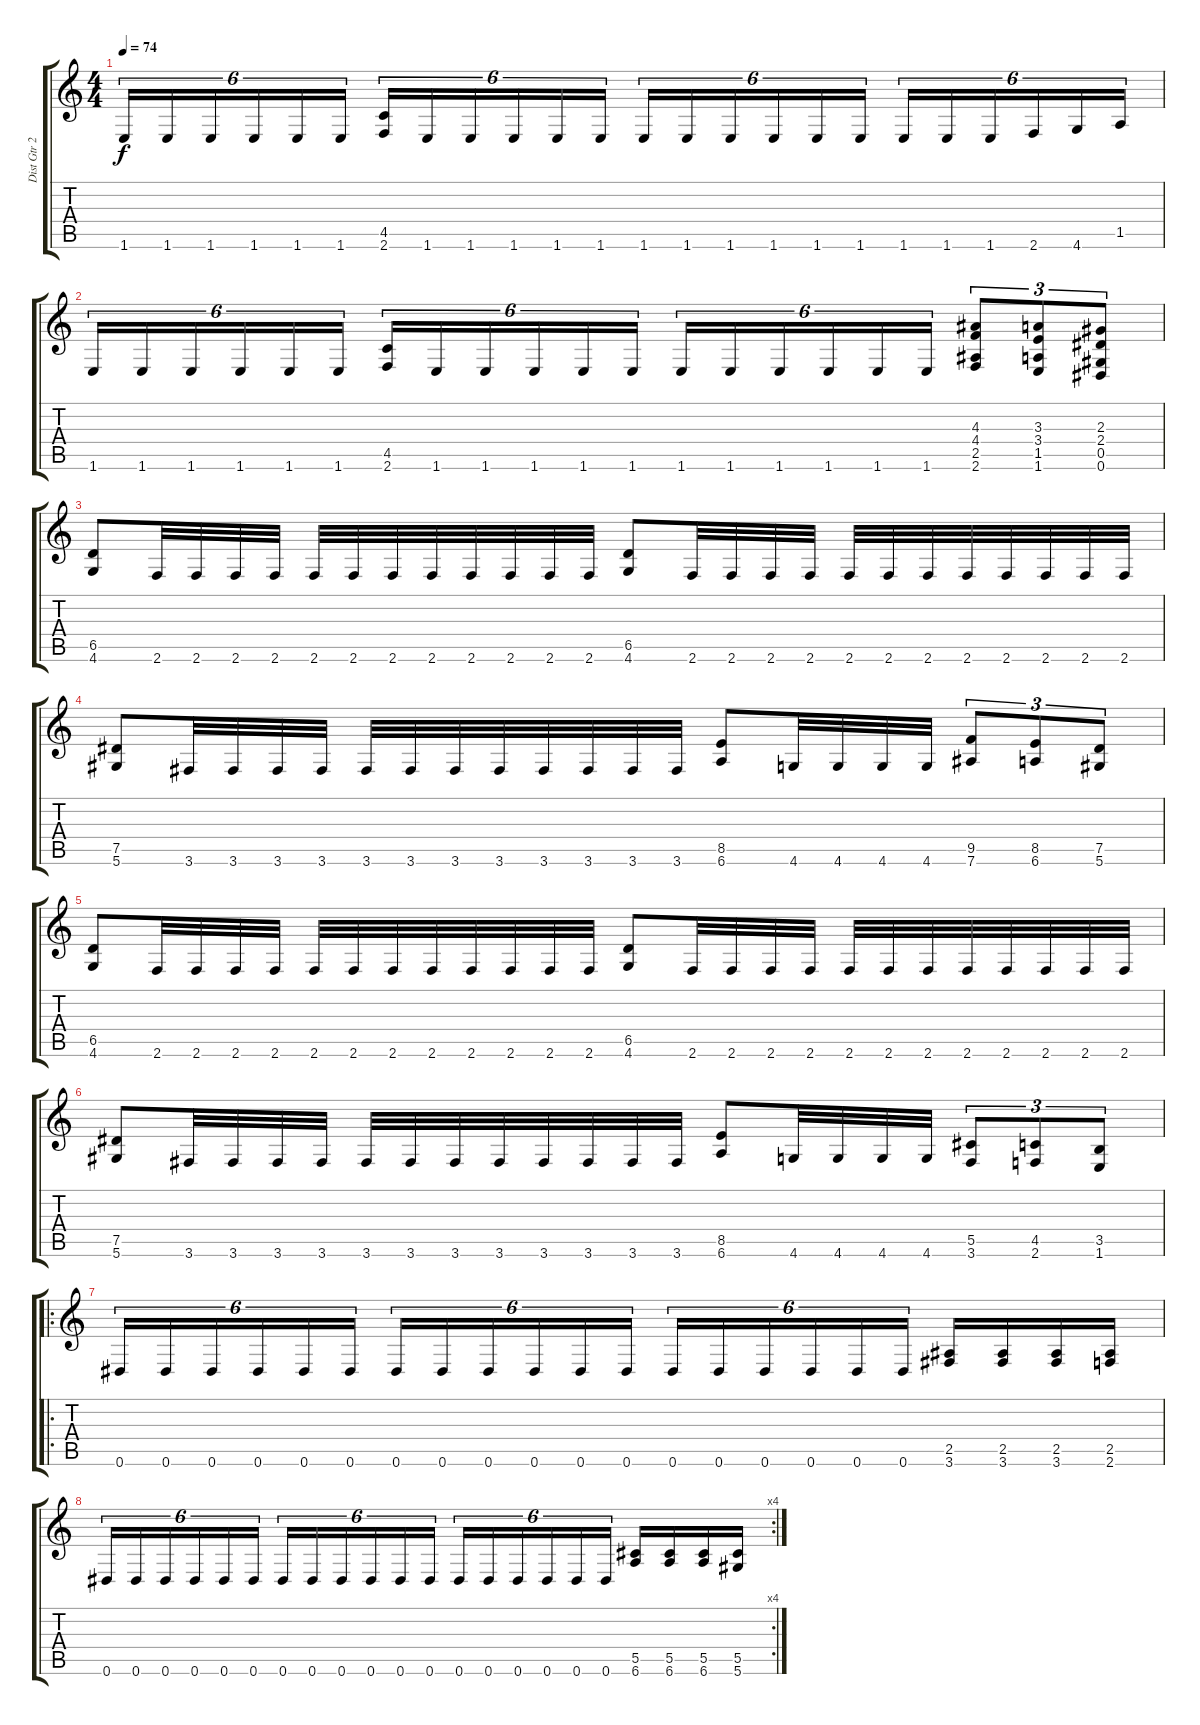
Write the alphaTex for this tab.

\track ("Dist Gtr 2" "Dist Gtr 2") {instrument overdrivenguitar}
\staff {score tabs}
\tuning (Eb4 Bb3 Gb3 Db3 Ab2 Eb2) {hide}
\ts (4 4)
\tempo 74
\clef g2
\ks c
1.6.16{tu (6 4) dy f} 1.6.16{tu (6 4)} 1.6.16{tu (6 4)} 1.6.16{tu (6 4)} 1.6.16{tu (6 4)} 1.6.16{tu (6 4)} (4.5 2.6).16{tu (6 4)} 1.6.16{tu (6 4)} 1.6.16{tu (6 4)} 1.6.16{tu (6 4)} 1.6.16{tu (6 4)} 1.6.16{tu (6 4)} 1.6.16{tu (6 4)} 1.6.16{tu (6 4)} 1.6.16{tu (6 4)} 1.6.16{tu (6 4)} 1.6.16{tu (6 4)} 1.6.16{tu (6 4)} 1.6.16{tu (6 4)} 1.6.16{tu (6 4)} 1.6.16{tu (6 4)} 2.6.16{tu (6 4)} 4.6.16{tu (6 4)} 1.5.16{tu (6 4)} |
1.6.16{tu (6 4)} 1.6.16{tu (6 4)} 1.6.16{tu (6 4)} 1.6.16{tu (6 4)} 1.6.16{tu (6 4)} 1.6.16{tu (6 4)} (4.5 2.6).16{tu (6 4)} 1.6.16{tu (6 4)} 1.6.16{tu (6 4)} 1.6.16{tu (6 4)} 1.6.16{tu (6 4)} 1.6.16{tu (6 4)} 1.6.16{tu (6 4)} 1.6.16{tu (6 4)} 1.6.16{tu (6 4)} 1.6.16{tu (6 4)} 1.6.16{tu (6 4)} 1.6.16{tu (6 4)} (4.3 4.4 2.5 2.6).8{tu (3 2)} (3.3 3.4 1.5 1.6).8{tu (3 2)} (2.3 2.4 0.5 0.6).8{tu (3 2)} |
(6.5 4.6).8 2.6.32 2.6.32 2.6.32 2.6.32 2.6.32 2.6.32 2.6.32 2.6.32 2.6.32 2.6.32 2.6.32 2.6.32 (6.5 4.6).8 2.6.32 2.6.32 2.6.32 2.6.32 2.6.32 2.6.32 2.6.32 2.6.32 2.6.32 2.6.32 2.6.32 2.6.32 |
(7.5 5.6).8 3.6.32 3.6.32 3.6.32 3.6.32 3.6.32 3.6.32 3.6.32 3.6.32 3.6.32 3.6.32 3.6.32 3.6.32 (8.5 6.6).8 4.6.32 4.6.32 4.6.32 4.6.32 (9.5 7.6).8{tu (3 2)} (8.5 6.6).8{tu (3 2)} (7.5 5.6).8{tu (3 2)} |
(6.5 4.6).8 2.6.32 2.6.32 2.6.32 2.6.32 2.6.32 2.6.32 2.6.32 2.6.32 2.6.32 2.6.32 2.6.32 2.6.32 (6.5 4.6).8 2.6.32 2.6.32 2.6.32 2.6.32 2.6.32 2.6.32 2.6.32 2.6.32 2.6.32 2.6.32 2.6.32 2.6.32 |
(7.5 5.6).8 3.6.32 3.6.32 3.6.32 3.6.32 3.6.32 3.6.32 3.6.32 3.6.32 3.6.32 3.6.32 3.6.32 3.6.32 (8.5 6.6).8 4.6.32 4.6.32 4.6.32 4.6.32 (5.5 3.6).8{tu (3 2)} (4.5 2.6).8{tu (3 2)} (3.5 1.6).8{tu (3 2)} |
\ro
0.6.16{tu (6 4)} 0.6.16{tu (6 4)} 0.6.16{tu (6 4)} 0.6.16{tu (6 4)} 0.6.16{tu (6 4)} 0.6.16{tu (6 4)} 0.6.16{tu (6 4)} 0.6.16{tu (6 4)} 0.6.16{tu (6 4)} 0.6.16{tu (6 4)} 0.6.16{tu (6 4)} 0.6.16{tu (6 4)} 0.6.16{tu (6 4)} 0.6.16{tu (6 4)} 0.6.16{tu (6 4)} 0.6.16{tu (6 4)} 0.6.16{tu (6 4)} 0.6.16{tu (6 4)} (2.5 3.6).16 (2.5 3.6).16 (2.5 3.6).16 (2.5 2.6).16 |
\rc 4
0.6.16{tu (6 4)} 0.6.16{tu (6 4)} 0.6.16{tu (6 4)} 0.6.16{tu (6 4)} 0.6.16{tu (6 4)} 0.6.16{tu (6 4)} 0.6.16{tu (6 4)} 0.6.16{tu (6 4)} 0.6.16{tu (6 4)} 0.6.16{tu (6 4)} 0.6.16{tu (6 4)} 0.6.16{tu (6 4)} 0.6.16{tu (6 4)} 0.6.16{tu (6 4)} 0.6.16{tu (6 4)} 0.6.16{tu (6 4)} 0.6.16{tu (6 4)} 0.6.16{tu (6 4)} (5.5 6.6).16 (5.5 6.6).16 (5.5 6.6).16 (5.5 5.6).16
